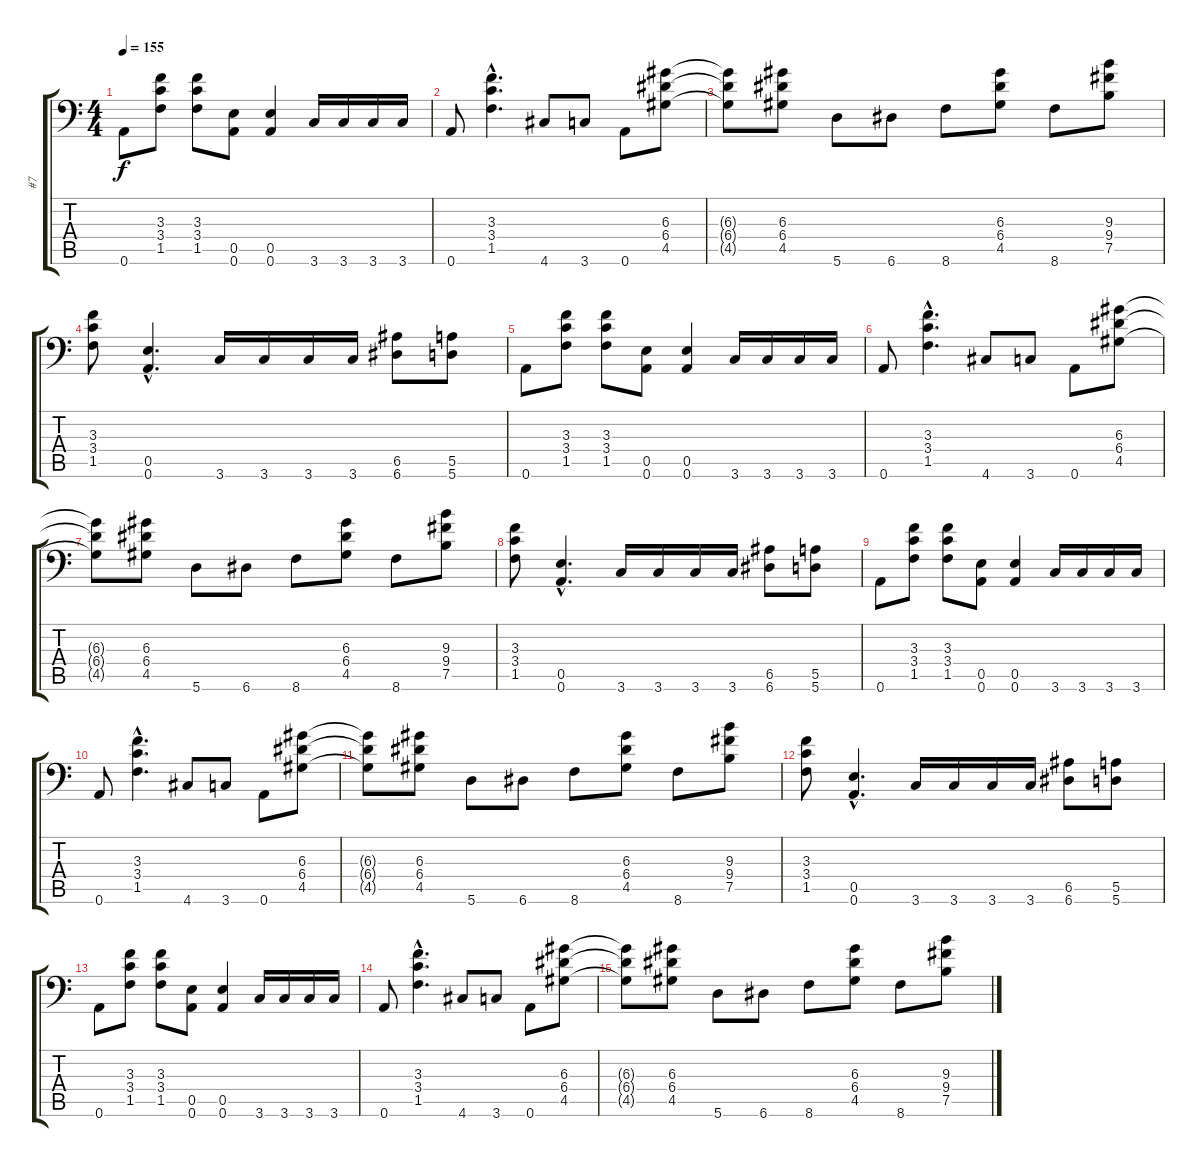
\track ("#7" "#7") {instrument distortionguitar}
\staff {score tabs}
\tuning (B3 Gb3 D3 A2 E2 A1) {hide}
\ts (4 4)
\tempo 155
\clef f4
\ks c
0.6.8{dy f} (3.3 3.4 1.5).8 (3.3 3.4 1.5).8 (0.5 0.6).8 (0.5 0.6).4 3.6.16 3.6.16 3.6.16 3.6.16 |
0.6.8 (3.3{hac} 3.4{hac} 1.5{hac}).4{d} 4.6.8 3.6.8 0.6.8 (6.3 6.4 4.5).8 |
(6.3{t} 6.4{t} 4.5{t}).8 (6.3 6.4 4.5).8 5.6.8 6.6.8 8.6.8 (6.3 6.4 4.5).8 8.6.8 (9.3 9.4 7.5).8 |
(3.3 3.4 1.5).8 (0.5{hac} 0.6{hac}).4{d} 3.6.16 3.6.16 3.6.16 3.6.16 (6.5 6.6).8 (5.5 5.6).8 |
0.6.8 (3.3 3.4 1.5).8 (3.3 3.4 1.5).8 (0.5 0.6).8 (0.5 0.6).4 3.6.16 3.6.16 3.6.16 3.6.16 |
0.6.8 (3.3{hac} 3.4{hac} 1.5{hac}).4{d} 4.6.8 3.6.8 0.6.8 (6.3 6.4 4.5).8 |
(6.3{t} 6.4{t} 4.5{t}).8 (6.3 6.4 4.5).8 5.6.8 6.6.8 8.6.8 (6.3 6.4 4.5).8 8.6.8 (9.3 9.4 7.5).8 |
(3.3 3.4 1.5).8 (0.5{hac} 0.6{hac}).4{d} 3.6.16 3.6.16 3.6.16 3.6.16 (6.5 6.6).8 (5.5 5.6).8 |
0.6.8 (3.3 3.4 1.5).8 (3.3 3.4 1.5).8 (0.5 0.6).8 (0.5 0.6).4 3.6.16 3.6.16 3.6.16 3.6.16 |
0.6.8 (3.3{hac} 3.4{hac} 1.5{hac}).4{d} 4.6.8 3.6.8 0.6.8 (6.3 6.4 4.5).8 |
(6.3{t} 6.4{t} 4.5{t}).8 (6.3 6.4 4.5).8 5.6.8 6.6.8 8.6.8 (6.3 6.4 4.5).8 8.6.8 (9.3 9.4 7.5).8 |
(3.3 3.4 1.5).8 (0.5{hac} 0.6{hac}).4{d} 3.6.16 3.6.16 3.6.16 3.6.16 (6.5 6.6).8 (5.5 5.6).8 |
0.6.8 (3.3 3.4 1.5).8 (3.3 3.4 1.5).8 (0.5 0.6).8 (0.5 0.6).4 3.6.16 3.6.16 3.6.16 3.6.16 |
0.6.8 (3.3{hac} 3.4{hac} 1.5{hac}).4{d} 4.6.8 3.6.8 0.6.8 (6.3 6.4 4.5).8 |
(6.3{t} 6.4{t} 4.5{t}).8 (6.3 6.4 4.5).8 5.6.8 6.6.8 8.6.8 (6.3 6.4 4.5).8 8.6.8 (9.3 9.4 7.5).8
